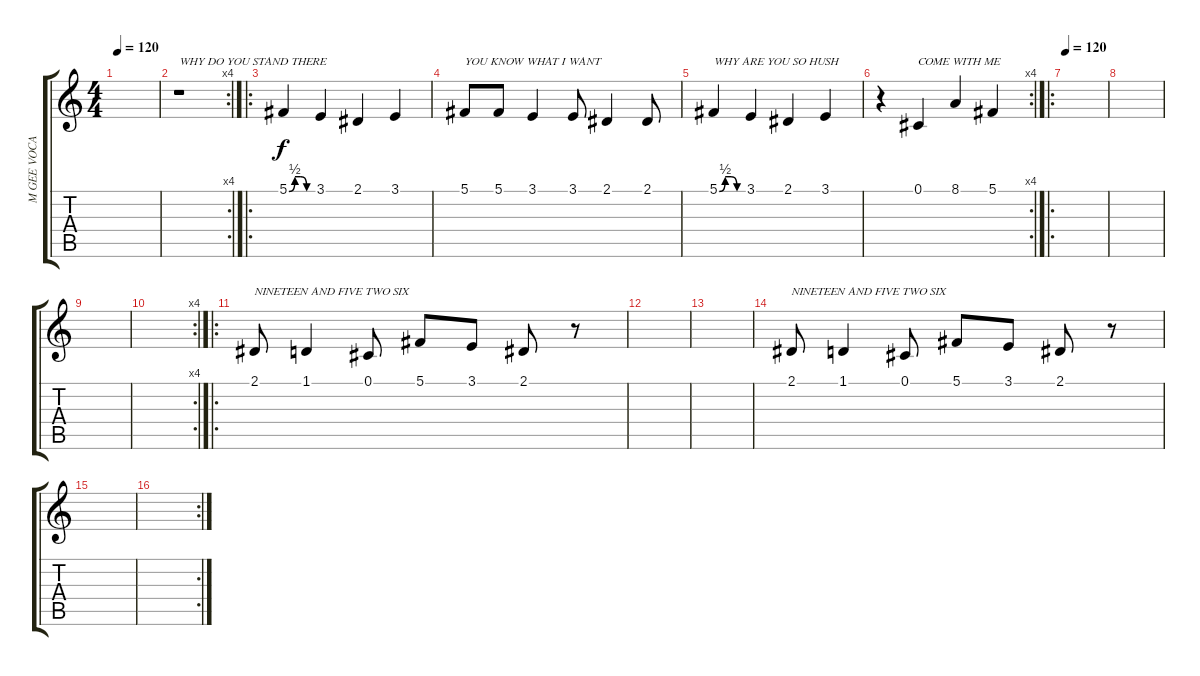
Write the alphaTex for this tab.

\track ("M GEE VOCAL" "M GEE VOCA") {instrument lead6voice}
\staff {score tabs}
\tuning (Db4 Ab3 E3 B2 Gb2 B1) {hide}
\ts (4 4)
\tempo 120
\clef g2
\ks c
|
\rc 4
r.1{txt "WHY DO YOU STAND THERE"} |
\ro
5.1{be (custom 0 0 15 2 30 2 45 0 60 0)}.4 3.1.4 2.1.4 3.1.4 |
5.1.8{txt "YOU KNOW WHAT I WANT"} 5.1.8 3.1.4 3.1.8 2.1.4 2.1.8 |
5.1{be (custom 0 0 15 2 30 2 45 0 60 0)}.4{txt "WHY ARE YOU SO HUSH"} 3.1.4 2.1.4 3.1.4 |
\rc 4
r.4 0.1.4{txt "COME WITH ME"} 8.1.4 5.1.4 |
\ro
\tempo 120
|
|
|
\rc 4
|
\ro
2.1.8{txt "NINETEEN AND FIVE TWO SIX"} 1.1.4 0.1.8 5.1.8 3.1.8 2.1.8 r.8 |
|
|
2.1.8{txt "NINETEEN AND FIVE TWO SIX"} 1.1.4 0.1.8 5.1.8 3.1.8 2.1.8 r.8 |
|
\rc 2
